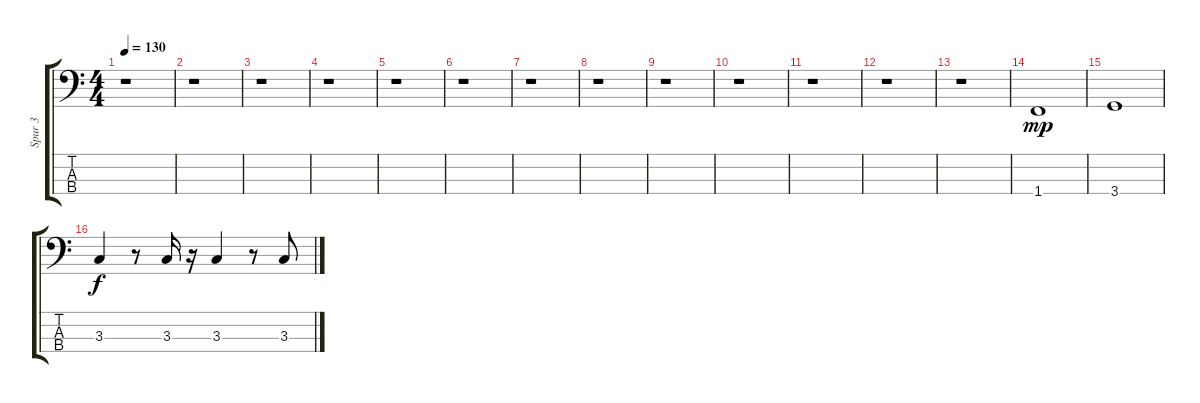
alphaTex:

\track ("Spur 3" "Spur 3") {instrument fretlessbass}
\staff {score tabs}
\tuning (G2 D2 A1 E1) {hide}
\ts (4 4)
\tempo 130
\clef f4
\ks c
r.1{dy mp instrument fretlessbass} |
r.1 |
r.1 |
r.1 |
r.1 |
r.1 |
r.1 |
r.1 |
r.1 |
r.1 |
r.1 |
r.1 |
r.1 |
1.4.1 |
3.4.1 |
3.3.4{dy f} r.8 3.3.16 r.16 3.3.4 r.8 3.3.8
